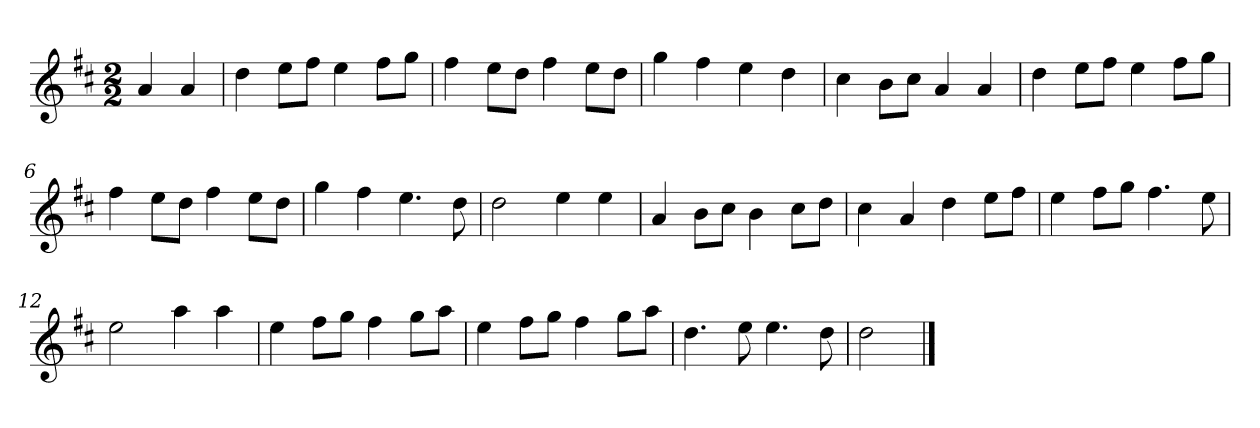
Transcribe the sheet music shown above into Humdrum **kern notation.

**kern
*part1
*staff1
*k[f#c#]
*M2/2
*MM120
=
4a
4a
=1
4dd
8eeL
8ff#J
4ee
8ff#L
8ggJ
=2
4ff#
8eeL
8ddJ
4ff#
8eeL
8ddJ
=3
4gg
4ff#
4ee
4dd
=4
4cc#
8bL
8cc#J
4a
4a
=5
4dd
8eeL
8ff#J
4ee
8ff#L
8ggJ
=6
4ff#
8eeL
8ddJ
4ff#
8eeL
8ddJ
=7
4gg
4ff#
4.ee
8dd
=8
2dd
4ee
4ee
=9
4a
8bL
8cc#J
4b
8cc#L
8ddJ
=10
4cc#
4a
4dd
8eeL
8ff#J
=11
4ee
8ff#L
8ggJ
4.ff#
8ee
=12
2ee
4aa
4aa
=13
4ee
8ff#L
8ggJ
4ff#
8ggL
8aaJ
=14
4ee
8ff#L
8ggJ
4ff#
8ggL
8aaJ
=15
4.dd
8ee
4.ee
8dd
=16
2dd
==
*-
